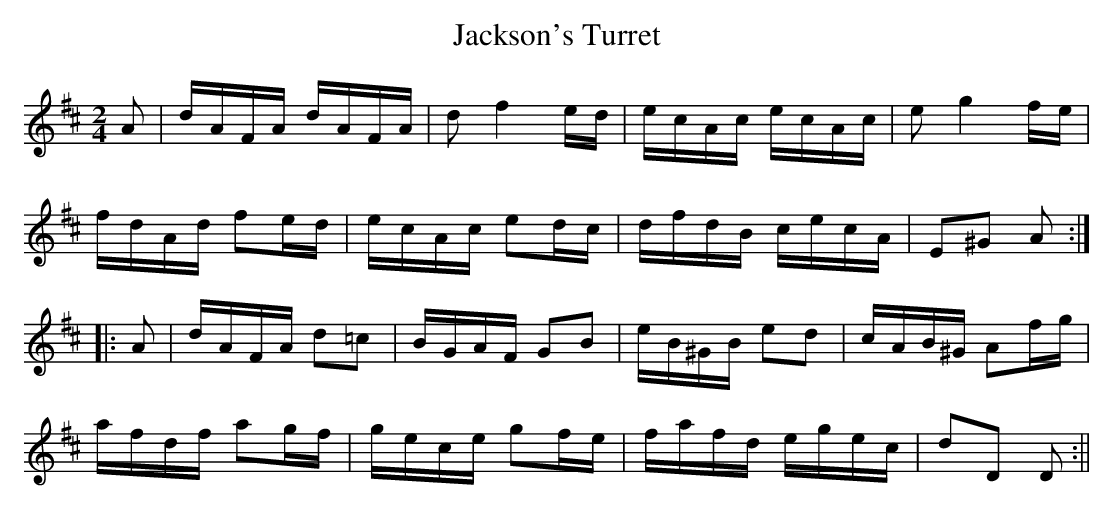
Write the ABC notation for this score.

X:1
T:Jackson's Turret
M:2/4
L:1/8
K:D
A|d/A/F/A/ d/A/F/A/|d f2 e/d/|e/c/A/c/ e/c/A/c/|e g2 f/e/|
f/d/A/d/ fe/d/|e/c/A/c/ ed/c/|d/f/d/B/ c/e/c/A/|E^G A:|
|:A|d/A/F/A/ d=c|B/G/A/F/ GB|e/B/^G/B/ ed|c/A/B/^G/ Af/g/|
a/f/d/f/ ag/f/|g/e/c/e/ gf/e/|f/a/f/d/ e/g/e/c/|dD D:||
